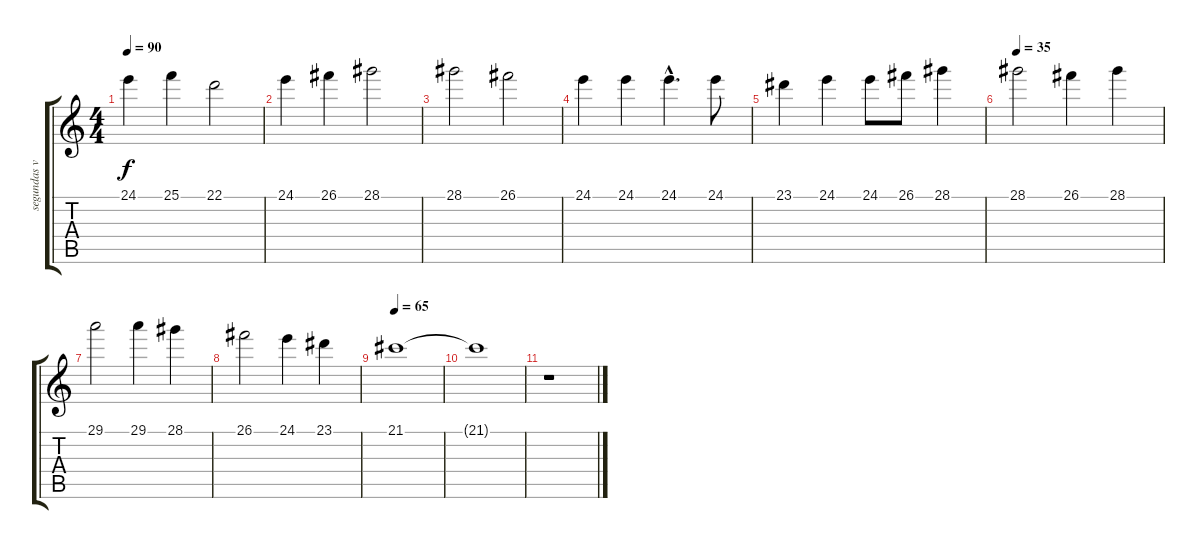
\track ("segundas voces(altas)" "segundas v") {instrument lead6voice}
\staff {score tabs}
\tuning (E4 B3 G3 D3 A2 E2) {hide}
\ts (4 4)
\tempo 90
\clef g2
\ks c
24.1.4{dy f} 25.1.4 22.1.2 |
24.1.4 26.1.4 28.1.2 |
28.1.2 26.1.2 |
24.1.4 24.1.4 24.1{hac}.4{d} 24.1.8 |
23.1.4 24.1.4 24.1.8 26.1.8 28.1.4 |
\tempo 35
28.1.2 26.1.4 28.1.4 |
29.1.2 29.1.4 28.1.4 |
26.1.2 24.1.4 23.1.4 |
\tempo 65
21.1.1 |
21.1{t}.1 |
r.1
